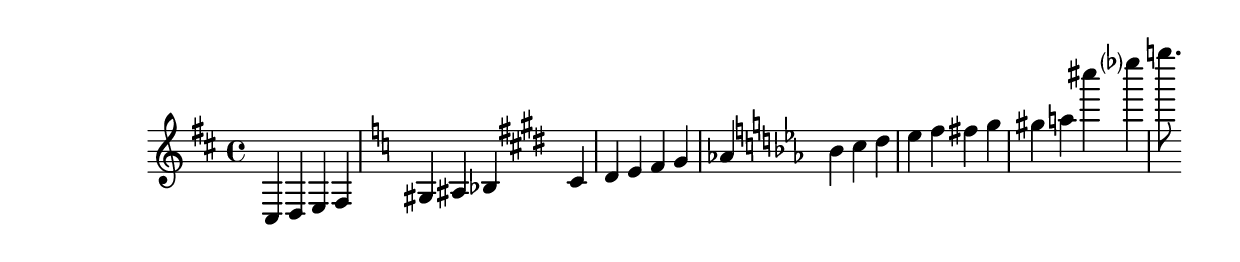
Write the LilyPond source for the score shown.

\version "2.18.2"

\book {
  \header {
  }

  \bookpart {
    <<
    \new Staff = Staff \with { }
    \context Staff = Staff {
      \relative c {
        \key d \major
        cis4 d e fis
        \key a \minor
        gis ais bes
        \key cis \minor
        cis dis e fis gis aes
        \key ees \major
        bes c d ees f fis g gis a
        %{accidental flags%}
        cis'! ees? g!8.
      }
    }
    >>
  }
}
